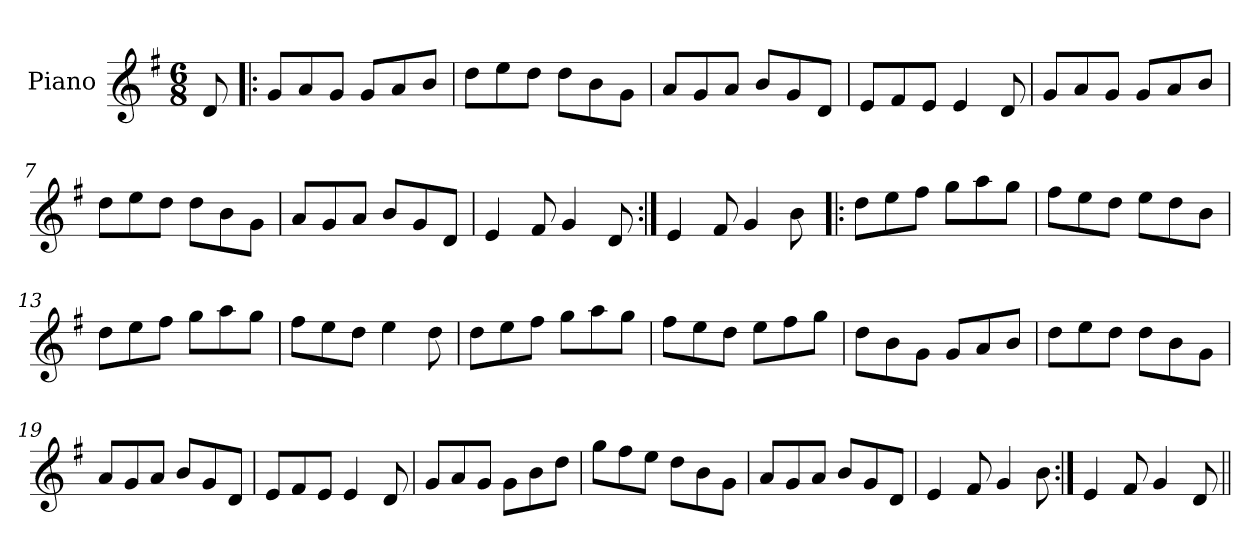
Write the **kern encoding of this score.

**kern
*part1
*staff1
*I"Piano
*I'Pno
*clefG2
*k[f#]
*G:
*M6/8
=1
8d/
=2!|:
8g/L
8a/
8g/J
8g/L
8a/
8b/J
=3
8dd\L
8ee\
8dd\J
8dd\L
8b\
8g\J
=4
8a/L
8g/
8a/J
8b/L
8g/
8d/J
=5
8e/L
8f#/
8e/J
4e/
8d/
=6
8g/L
8a/
8g/J
8g/L
8a/
8b/J
!!LO:LB:g=z
=7
8dd\L
8ee\
8dd\J
8dd\L
8b\
8g\J
=8
8a/L
8g/
8a/J
8b/L
8g/
8d/J
=9
4e/
8f#/
4g/
8d/
=10:|!
4e/
8f#/
4g/
8b\
=11!|:
8dd\L
8ee\
8ff#\J
8gg\L
8aa\
8gg\J
=12
8ff#\L
8ee\
8dd\J
8ee\L
8dd\
8b\J
!!LO:LB:g=z
=13
8dd\L
8ee\
8ff#\J
8gg\L
8aa\
8gg\J
=14
8ff#\L
8ee\
8dd\J
4ee\
8dd\
=15
8dd\L
8ee\
8ff#\J
8gg\L
8aa\
8gg\J
=16
8ff#\L
8ee\
8dd\J
8ee\L
8ff#\
8gg\J
=17
8dd\L
8b\
8g\J
8g/L
8a/
8b/J
=18
8dd\L
8ee\
8dd\J
8dd\L
8b\
8g\J
!!LO:LB:g=z
=19
8a/L
8g/
8a/J
8b/L
8g/
8d/J
=20
8e/L
8f#/
8e/J
4e/
8d/
=21
8g/L
8a/
8g/J
8g\L
8b\
8dd\J
=22
8gg\L
8ff#\
8ee\J
8dd\L
8b\
8g\J
=23
8a/L
8g/
8a/J
8b/L
8g/
8d/J
=24
4e/
8f#/
4g/
8b\
!!LO:LB:g=z
=25:|!
4e/
8f#/
4g/
8d/
=||
*-
